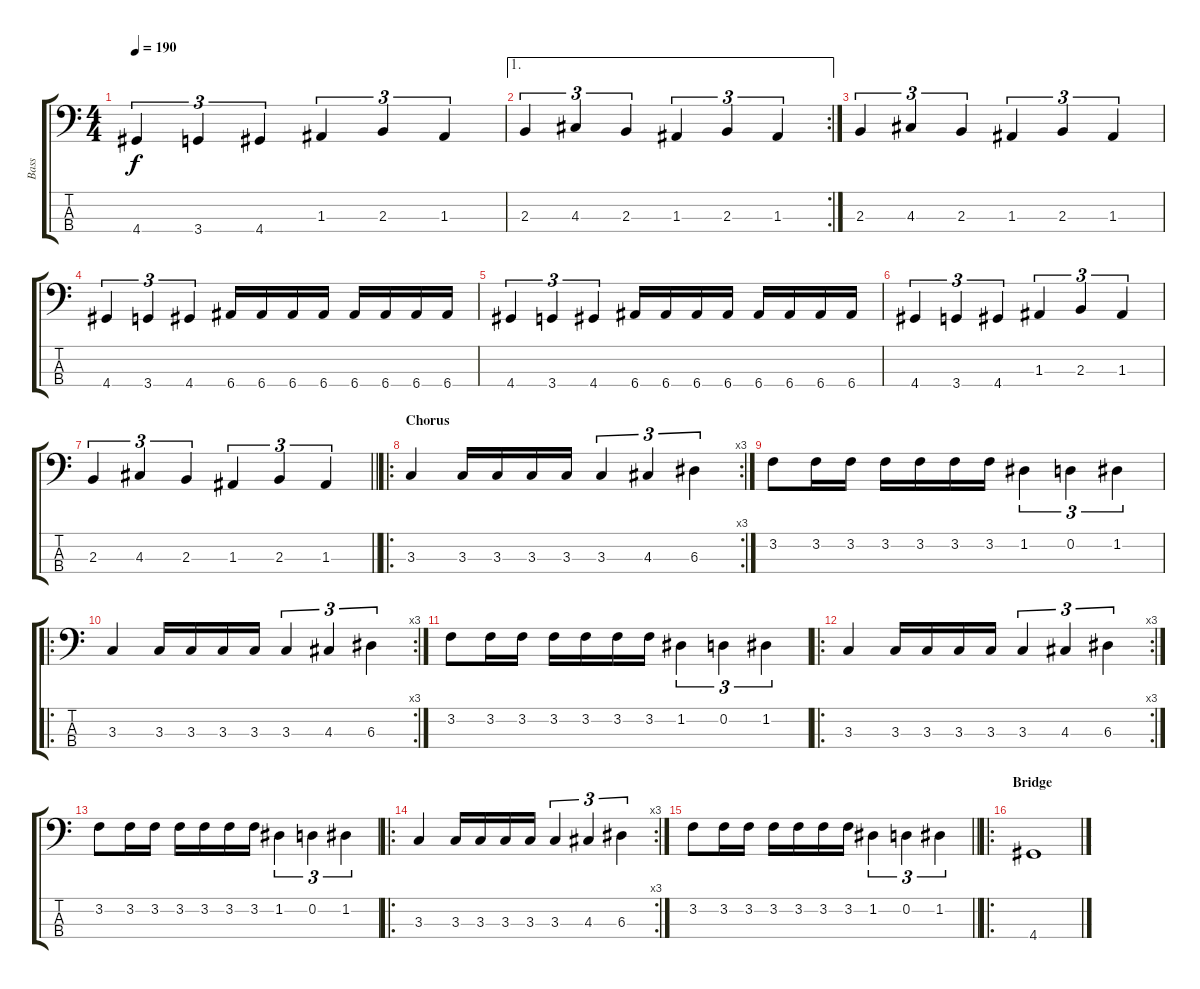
\track ("Bass" "Bass") {instrument electricbasspick}
\staff {score tabs}
\tuning (G2 D2 A1 E1) {hide}
\ts (4 4)
\tempo 190
\clef f4
\ks c
4.4.4{tu (3 2) dy f} 3.4.4{tu (3 2)} 4.4.4{tu (3 2)} 1.3.4{tu (3 2)} 2.3.4{tu (3 2)} 1.3.4{tu (3 2)} |
\ae 1
\rc 2
2.3.4{tu (3 2)} 4.3.4{tu (3 2)} 2.3.4{tu (3 2)} 1.3.4{tu (3 2)} 2.3.4{tu (3 2)} 1.3.4{tu (3 2)} |
2.3.4{tu (3 2)} 4.3.4{tu (3 2)} 2.3.4{tu (3 2)} 1.3.4{tu (3 2)} 2.3.4{tu (3 2)} 1.3.4{tu (3 2)} |
4.4.4{tu (3 2)} 3.4.4{tu (3 2)} 4.4.4{tu (3 2)} 6.4.16 6.4.16 6.4.16 6.4.16 6.4.16 6.4.16 6.4.16 6.4.16 |
4.4.4{tu (3 2)} 3.4.4{tu (3 2)} 4.4.4{tu (3 2)} 6.4.16 6.4.16 6.4.16 6.4.16 6.4.16 6.4.16 6.4.16 6.4.16 |
4.4.4{tu (3 2)} 3.4.4{tu (3 2)} 4.4.4{tu (3 2)} 1.3.4{tu (3 2)} 2.3.4{tu (3 2)} 1.3.4{tu (3 2)} |
\barLineRight lightlight
2.3.4{tu (3 2)} 4.3.4{tu (3 2)} 2.3.4{tu (3 2)} 1.3.4{tu (3 2)} 2.3.4{tu (3 2)} 1.3.4{tu (3 2)} |
\ro
\rc 3
\section ("" "Chorus")
3.3.4 3.3.16 3.3.16 3.3.16 3.3.16 3.3.4{tu (3 2)} 4.3.4{tu (3 2)} 6.3.4{tu (3 2)} |
3.2.8 3.2.16 3.2.16 3.2.16 3.2.16 3.2.16 3.2.16 1.2.4{tu (3 2)} 0.2.4{tu (3 2)} 1.2.4{tu (3 2)} |
\ro
\rc 3
3.3.4 3.3.16 3.3.16 3.3.16 3.3.16 3.3.4{tu (3 2)} 4.3.4{tu (3 2)} 6.3.4{tu (3 2)} |
3.2.8 3.2.16 3.2.16 3.2.16 3.2.16 3.2.16 3.2.16 1.2.4{tu (3 2)} 0.2.4{tu (3 2)} 1.2.4{tu (3 2)} |
\ro
\rc 3
3.3.4 3.3.16 3.3.16 3.3.16 3.3.16 3.3.4{tu (3 2)} 4.3.4{tu (3 2)} 6.3.4{tu (3 2)} |
3.2.8 3.2.16 3.2.16 3.2.16 3.2.16 3.2.16 3.2.16 1.2.4{tu (3 2)} 0.2.4{tu (3 2)} 1.2.4{tu (3 2)} |
\ro
\rc 3
3.3.4 3.3.16 3.3.16 3.3.16 3.3.16 3.3.4{tu (3 2)} 4.3.4{tu (3 2)} 6.3.4{tu (3 2)} |
\barLineRight lightlight
3.2.8 3.2.16 3.2.16 3.2.16 3.2.16 3.2.16 3.2.16 1.2.4{tu (3 2)} 0.2.4{tu (3 2)} 1.2.4{tu (3 2)} |
\ro
\section ("" "Bridge")
4.4.1
